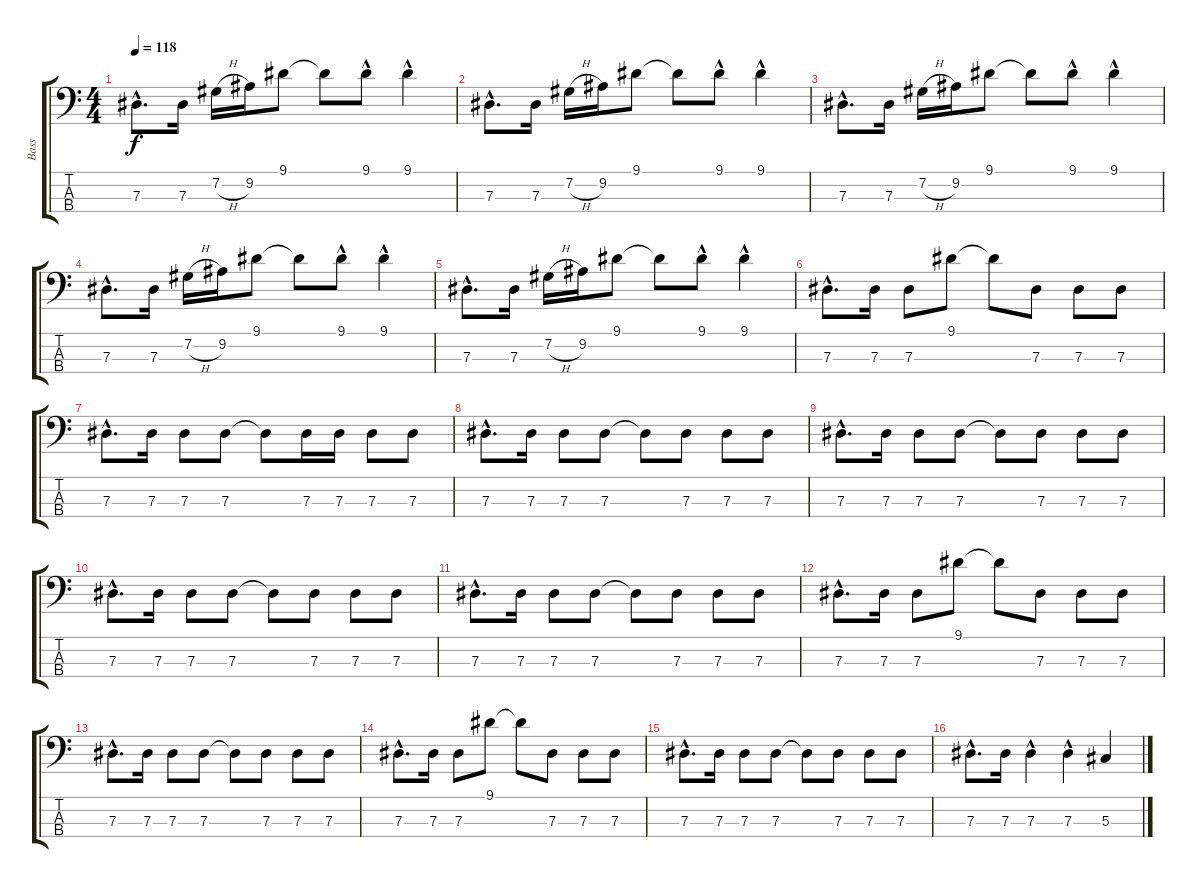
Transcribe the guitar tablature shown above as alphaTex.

\track ("Bass" "Bass") {instrument electricbassfinger}
\staff {score tabs}
\tuning (Gb2 Db2 Ab1 Eb1) {hide}
\ts (4 4)
\tempo 118
\clef f4
\ks c
7.3{hac}.8{d dy f} 7.3.16 7.2{h}.16 9.2.16 9.1.8 9.1{t}.8 9.1{hac}.8 9.1{hac}.4 |
7.3{hac}.8{d} 7.3.16 7.2{h}.16 9.2.16 9.1.8 9.1{t}.8 9.1{hac}.8 9.1{hac}.4 |
7.3{hac}.8{d} 7.3.16 7.2{h}.16 9.2.16 9.1.8 9.1{t}.8 9.1{hac}.8 9.1{hac}.4 |
7.3{hac}.8{d} 7.3.16 7.2{h}.16 9.2.16 9.1.8 9.1{t}.8 9.1{hac}.8 9.1{hac}.4 |
7.3{hac}.8{d} 7.3.16 7.2{h}.16 9.2.16 9.1.8 9.1{t}.8 9.1{hac}.8 9.1{hac}.4 |
7.3{hac}.8{d} 7.3.16 7.3.8 9.1.8 9.1{t}.8 7.3.8 7.3.8 7.3.8 |
7.3{hac}.8{d} 7.3.16 7.3.8 7.3.8 7.3{t}.8 7.3.16 7.3.16 7.3.8 7.3.8 |
7.3{hac}.8{d} 7.3.16 7.3.8 7.3.8 7.3{t}.8 7.3.8 7.3.8 7.3.8 |
7.3{hac}.8{d} 7.3.16 7.3.8 7.3.8 7.3{t}.8 7.3.8 7.3.8 7.3.8 |
7.3{hac}.8{d} 7.3.16 7.3.8 7.3.8 7.3{t}.8 7.3.8 7.3.8 7.3.8 |
7.3{hac}.8{d} 7.3.16 7.3.8 7.3.8 7.3{t}.8 7.3.8 7.3.8 7.3.8 |
7.3{hac}.8{d} 7.3.16 7.3.8 9.1.8 9.1{t}.8 7.3.8 7.3.8 7.3.8 |
7.3{hac}.8{d} 7.3.16 7.3.8 7.3.8 7.3{t}.8 7.3.8 7.3.8 7.3.8 |
7.3{hac}.8{d} 7.3.16 7.3.8 9.1.8 9.1{t}.8 7.3.8 7.3.8 7.3.8 |
7.3{hac}.8{d} 7.3.16 7.3.8 7.3.8 7.3{t}.8 7.3.8 7.3.8 7.3.8 |
7.3{hac}.8{d} 7.3.16 7.3{hac}.4 7.3{hac}.4 5.3.4
